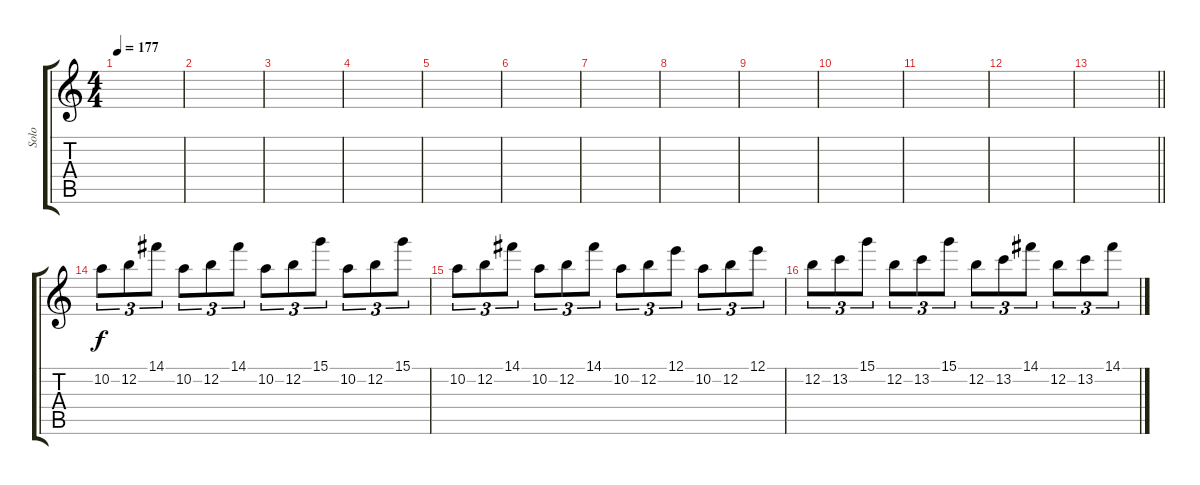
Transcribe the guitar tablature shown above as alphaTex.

\track ("Solo" "Solo") {instrument distortionguitar}
\staff {score tabs}
\tuning (E4 B3 G3 D3 A2 E2) {hide}
\ts (4 4)
\tempo 177
\clef g2
\ks c
|
|
|
|
|
|
|
|
|
|
|
|
\barLineRight lightlight
|
10.2.8{tu (3 2)} 12.2.8{tu (3 2)} 14.1.8{tu (3 2)} 10.2.8{tu (3 2)} 12.2.8{tu (3 2)} 14.1.8{tu (3 2)} 10.2.8{tu (3 2)} 12.2.8{tu (3 2)} 15.1.8{tu (3 2)} 10.2.8{tu (3 2)} 12.2.8{tu (3 2)} 15.1.8{tu (3 2)} |
10.2.8{tu (3 2)} 12.2.8{tu (3 2)} 14.1.8{tu (3 2)} 10.2.8{tu (3 2)} 12.2.8{tu (3 2)} 14.1.8{tu (3 2)} 10.2.8{tu (3 2)} 12.2.8{tu (3 2)} 12.1.8{tu (3 2)} 10.2.8{tu (3 2)} 12.2.8{tu (3 2)} 12.1.8{tu (3 2)} |
12.2.8{tu (3 2)} 13.2.8{tu (3 2)} 15.1.8{tu (3 2)} 12.2.8{tu (3 2)} 13.2.8{tu (3 2)} 15.1.8{tu (3 2)} 12.2.8{tu (3 2)} 13.2.8{tu (3 2)} 14.1.8{tu (3 2)} 12.2.8{tu (3 2)} 13.2.8{tu (3 2)} 14.1.8{tu (3 2)}
